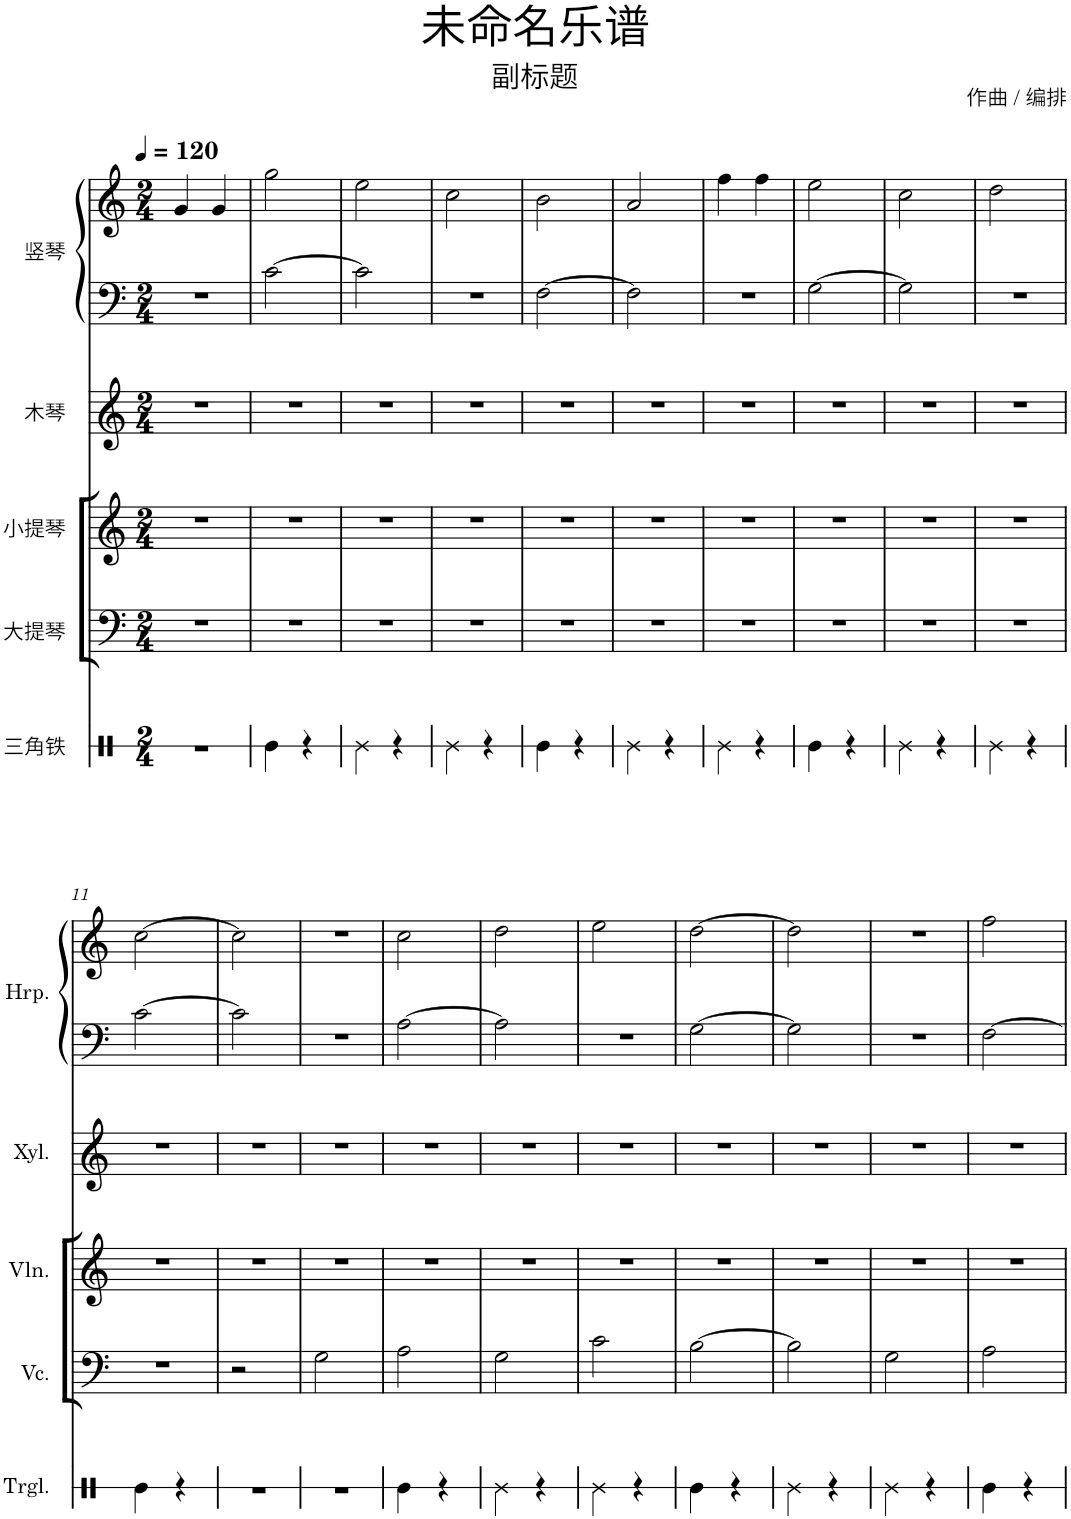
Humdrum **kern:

**kern	**kern	**kern	**kern	**kern	**kern
*part5	*part4	*part3	*part2	*part1	*part1
*staff6	*staff5	*staff4	*staff3	*staff2	*staff1
*I"三角铁	*I"大提琴	*I"小提琴	*I"木琴	*I"竖琴	*
*stria1	*	*	*	*	*
*clefX	*clefF4	*clefG2	*clefG2	*clefF4	*clefG2
*	*	*	*Trd-7c-12	*	*
*k[]	*k[]	*k[]	*k[]	*k[]	*k[]
*M2/4	*M2/4	*M2/4	*M2/4	*M2/4	*M2/4
*MM120	*MM120	*MM120	*MM120	*MM120	*MM120
=1	=1	=1	=1	=1	=1
2r	2r	2r	2r	2r	4g/
.	.	.	.	.	4g/
=2	=2	=2	=2	=2	=2
4Re\	2r	2r	2r	[2c\	2gg\
4r	.	.	.	.	.
=3	=3	=3	=3	=3	=3
4Re\	2r	2r	2r	2c\]	2ee\
4r	.	.	.	.	.
=4	=4	=4	=4	=4	=4
4Re\	2r	2r	2r	2r	2cc\
4r	.	.	.	.	.
=5	=5	=5	=5	=5	=5
4Re\	2r	2r	2r	[2F\	2b\
4r	.	.	.	.	.
=6	=6	=6	=6	=6	=6
4Re\	2r	2r	2r	2F\]	2a/
4r	.	.	.	.	.
=7	=7	=7	=7	=7	=7
4Re\	2r	2r	2r	2r	4ff\
4r	.	.	.	.	4ff\
=8	=8	=8	=8	=8	=8
4Re\	2r	2r	2r	[2G\	2ee\
4r	.	.	.	.	.
=9	=9	=9	=9	=9	=9
4Re\	2r	2r	2r	2G\]	2cc\
4r	.	.	.	.	.
=10	=10	=10	=10	=10	=10
4Re\	2r	2r	2r	2r	2dd\
4r	.	.	.	.	.
!!LO:LB:g=z
=11	=11	=11	=11	=11	=11
4Re\	2r	2r	2r	[2c\	[2cc\
4r	.	.	.	.	.
=12	=12	=12	=12	=12	=12
2r	2r	2r	2r	2c\]	2cc\]
=13	=13	=13	=13	=13	=13
2r	2G\	2r	2r	2r	2r
=14	=14	=14	=14	=14	=14
4Re\	2A\	2r	2r	[2A\	2cc\
4r	.	.	.	.	.
=15	=15	=15	=15	=15	=15
4Re\	2G\	2r	2r	2A\]	2dd\
4r	.	.	.	.	.
=16	=16	=16	=16	=16	=16
4Re\	2c\	2r	2r	2r	2ee\
4r	.	.	.	.	.
=17	=17	=17	=17	=17	=17
4Re\	[2B\	2r	2r	[2G\	[2dd\
4r	.	.	.	.	.
=18	=18	=18	=18	=18	=18
4Re\	2B\]	2r	2r	2G\]	2dd\]
4r	.	.	.	.	.
=19	=19	=19	=19	=19	=19
4Re\	2G\	2r	2r	2r	2r
4r	.	.	.	.	.
=20	=20	=20	=20	=20	=20
4Re\	2A\	2r	2r	[2F\	2ff\
4r	.	.	.	.	.
=	=	=	=	=	=
*-	*-	*-	*-	*-	*-
